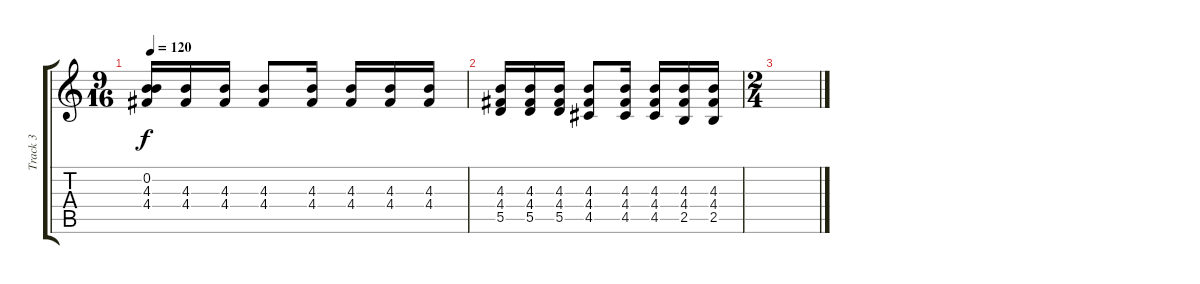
\track ("Track 3" "Track 3") {instrument electricguitarclean}
\staff {score tabs}
\tuning (E4 B3 G3 D3 A2 E2) {hide}
\ts (9 16)
\tempo 120
\clef g2
\ks c
(0.2 4.3 4.4).16{dy f} (4.3 4.4).16 (4.3 4.4).16 (4.3 4.4).8 (4.3 4.4).16 (4.3 4.4).16 (4.3 4.4).16 (4.3 4.4).16 |
(4.3 4.4 5.5).16 (4.3 4.4 5.5).16 (4.3 4.4 5.5).16 (4.3 4.4 4.5).8 (4.3 4.4 4.5).16 (4.3 4.4 4.5).16 (4.3 4.4 2.5).16 (4.3 4.4 2.5).16 |
\ts (2 4)
